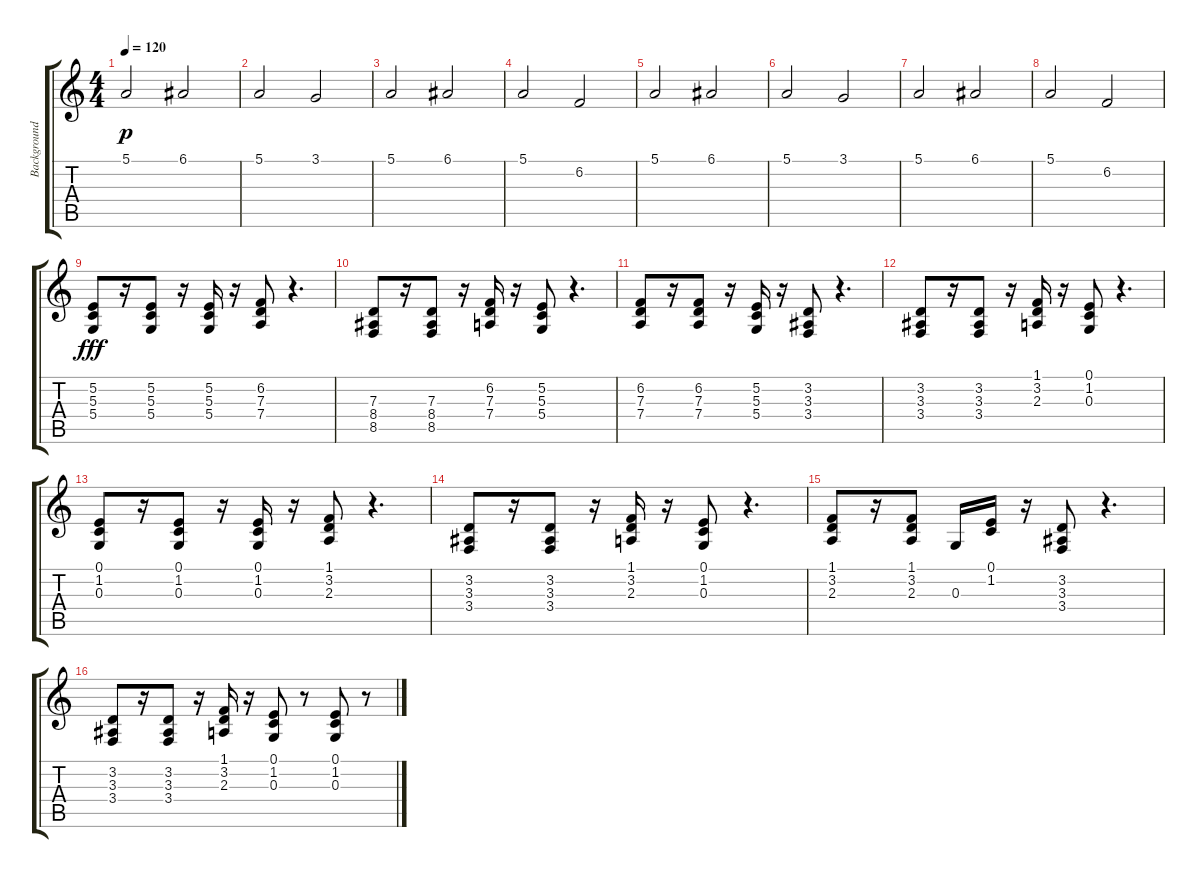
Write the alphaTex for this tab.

\track ("Background" "Background") {instrument choiraahs}
\staff {score tabs}
\tuning (E4 B3 G3 D3 A2 E2) {hide}
\ts (4 4)
\tempo 120
\clef g2
\ks c
5.1.2{dy p} 6.1.2 |
5.1.2 3.1.2 |
5.1.2 6.1.2 |
5.1.2 6.2.2 |
5.1.2 6.1.2 |
5.1.2 3.1.2 |
5.1.2 6.1.2 |
5.1.2 6.2.2 |
(5.2 5.3 5.4).8{dy fff} r.16 (5.2 5.3 5.4).8 r.16 (5.2 5.3 5.4).16 r.16 (6.2 7.3 7.4).8 r.4{d} |
(7.3 8.4 8.5).8 r.16 (7.3 8.4 8.5).8 r.16 (6.2 7.3 7.4).16 r.16 (5.2 5.3 5.4).8 r.4{d} |
(6.2 7.3 7.4).8 r.16 (6.2 7.3 7.4).8 r.16 (5.2 5.3 5.4).16 r.16 (3.2 3.3 3.4).8 r.4{d} |
(3.2 3.3 3.4).8 r.16 (3.2 3.3 3.4).8 r.16 (1.1 3.2 2.3).16 r.16 (0.1 1.2 0.3).8 r.4{d} |
(0.1 1.2 0.3).8 r.16 (0.1 1.2 0.3).8 r.16 (0.1 1.2 0.3).16 r.16 (1.1 3.2 2.3).8 r.4{d} |
(3.2 3.3 3.4).8 r.16 (3.2 3.3 3.4).8 r.16 (1.1 3.2 2.3).16 r.16 (0.1 1.2 0.3).8 r.4{d} |
(1.1 3.2 2.3).8 r.16 (1.1 3.2 2.3).8 0.3.16 (0.1 1.2).16 r.16 (3.2 3.3 3.4).8 r.4{d} |
(3.2 3.3 3.4).8 r.16 (3.2 3.3 3.4).8 r.16 (1.1 3.2 2.3).16 r.16 (0.1 1.2 0.3).8 r.8 (0.1 1.2 0.3).8 r.8
